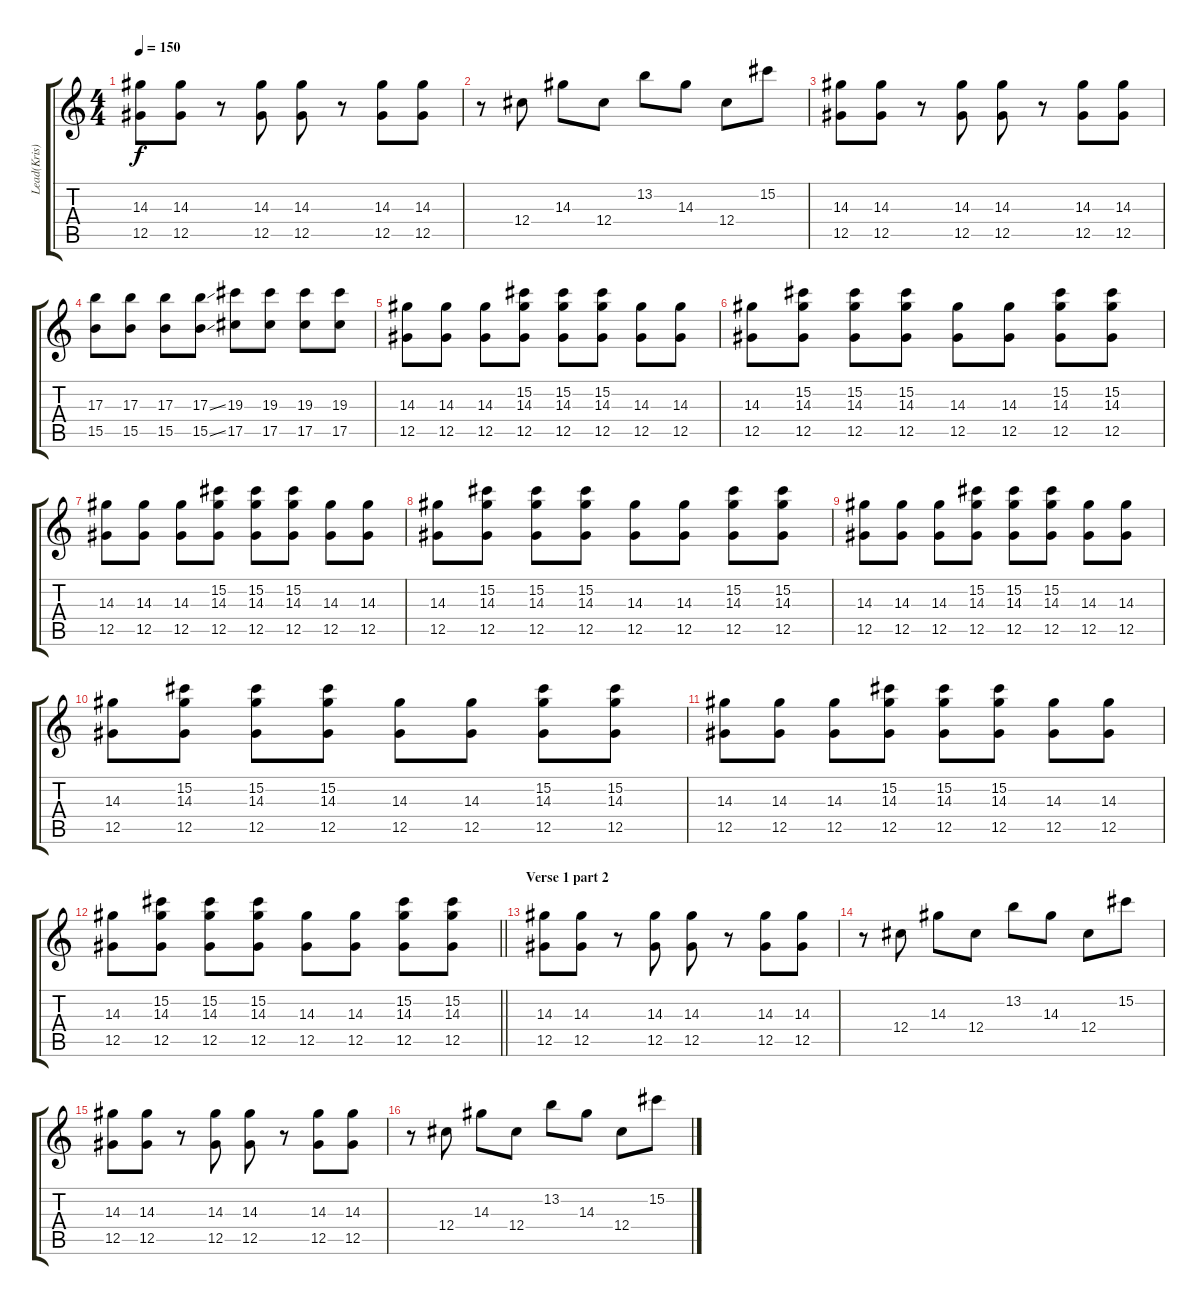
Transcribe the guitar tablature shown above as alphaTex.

\track ("Lead(Kris)" "Lead(Kris)") {instrument distortionguitar}
\staff {score tabs}
\tuning (Eb4 Bb3 Gb3 Db3 Ab2 Db2) {hide}
\ts (4 4)
\tempo 150
\clef g2
\ks c
(14.3 12.5).8{dy f} (14.3 12.5).8 r.8 (14.3 12.5).8 (14.3 12.5).8 r.8 (14.3 12.5).8 (14.3 12.5).8 |
r.8 12.4.8 14.3.8 12.4.8 13.2.8 14.3.8 12.4.8 15.2.8 |
(14.3 12.5).8 (14.3 12.5).8 r.8 (14.3 12.5).8 (14.3 12.5).8 r.8 (14.3 12.5).8 (14.3 12.5).8 |
(17.3 15.5).8 (17.3 15.5).8 (17.3 15.5).8 (17.3{ss} 15.5{ss}).8 (19.3 17.5).8 (19.3 17.5).8 (19.3 17.5).8 (19.3 17.5).8 |
(14.3 12.5).8 (14.3 12.5).8 (14.3 12.5).8 (15.2 14.3 12.5).8 (15.2 14.3 12.5).8 (15.2 14.3 12.5).8 (14.3 12.5).8 (14.3 12.5).8 |
(14.3 12.5).8 (15.2 14.3 12.5).8 (15.2 14.3 12.5).8 (15.2 14.3 12.5).8 (14.3 12.5).8 (14.3 12.5).8 (15.2 14.3 12.5).8 (15.2 14.3 12.5).8 |
(14.3 12.5).8 (14.3 12.5).8 (14.3 12.5).8 (15.2 14.3 12.5).8 (15.2 14.3 12.5).8 (15.2 14.3 12.5).8 (14.3 12.5).8 (14.3 12.5).8 |
(14.3 12.5).8 (15.2 14.3 12.5).8 (15.2 14.3 12.5).8 (15.2 14.3 12.5).8 (14.3 12.5).8 (14.3 12.5).8 (15.2 14.3 12.5).8 (15.2 14.3 12.5).8 |
(14.3 12.5).8 (14.3 12.5).8 (14.3 12.5).8 (15.2 14.3 12.5).8 (15.2 14.3 12.5).8 (15.2 14.3 12.5).8 (14.3 12.5).8 (14.3 12.5).8 |
(14.3 12.5).8 (15.2 14.3 12.5).8 (15.2 14.3 12.5).8 (15.2 14.3 12.5).8 (14.3 12.5).8 (14.3 12.5).8 (15.2 14.3 12.5).8 (15.2 14.3 12.5).8 |
(14.3 12.5).8 (14.3 12.5).8 (14.3 12.5).8 (15.2 14.3 12.5).8 (15.2 14.3 12.5).8 (15.2 14.3 12.5).8 (14.3 12.5).8 (14.3 12.5).8 |
\barLineRight lightlight
(14.3 12.5).8 (15.2 14.3 12.5).8 (15.2 14.3 12.5).8 (15.2 14.3 12.5).8 (14.3 12.5).8 (14.3 12.5).8 (15.2 14.3 12.5).8 (15.2 14.3 12.5).8 |
\section ("" "Verse 1 part 2 ")
(14.3 12.5).8 (14.3 12.5).8 r.8 (14.3 12.5).8 (14.3 12.5).8 r.8 (14.3 12.5).8 (14.3 12.5).8 |
r.8 12.4.8 14.3.8 12.4.8 13.2.8 14.3.8 12.4.8 15.2.8 |
(14.3 12.5).8 (14.3 12.5).8 r.8 (14.3 12.5).8 (14.3 12.5).8 r.8 (14.3 12.5).8 (14.3 12.5).8 |
r.8 12.4.8 14.3.8 12.4.8 13.2.8 14.3.8 12.4.8 15.2.8
